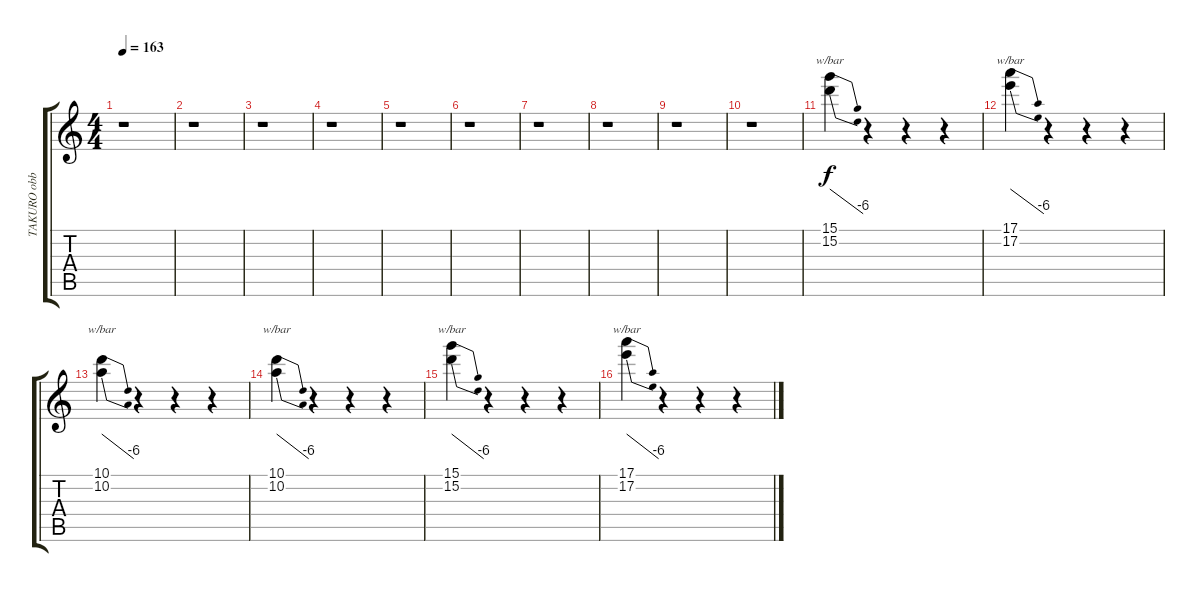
\track ("TAKURO obbligato2" "TAKURO obb") {instrument distortionguitar}
\staff {score tabs}
\tuning (E4 B3 G3 D3 A2 E2) {hide}
\ts (4 4)
\tempo 163
\clef g2
\ks c
r.1{dy f} |
r.1 |
r.1 |
r.1 |
r.1 |
r.1 |
r.1 |
r.1 |
r.1 |
r.1 |
(15.1 15.2).4{tbe (dive default 0 0 60 -24)} r.4 r.4 r.4 |
(17.1 17.2).4{tbe (dive default 0 0 60 -24)} r.4 r.4 r.4 |
(10.1 10.2).4{tbe (dive default 0 0 60 -24)} r.4 r.4 r.4 |
(10.1 10.2).4{tbe (dive default 0 0 60 -24)} r.4 r.4 r.4 |
(15.1 15.2).4{tbe (dive default 0 0 60 -24)} r.4 r.4 r.4 |
(17.1 17.2).4{tbe (dive default 0 0 60 -24)} r.4 r.4 r.4
